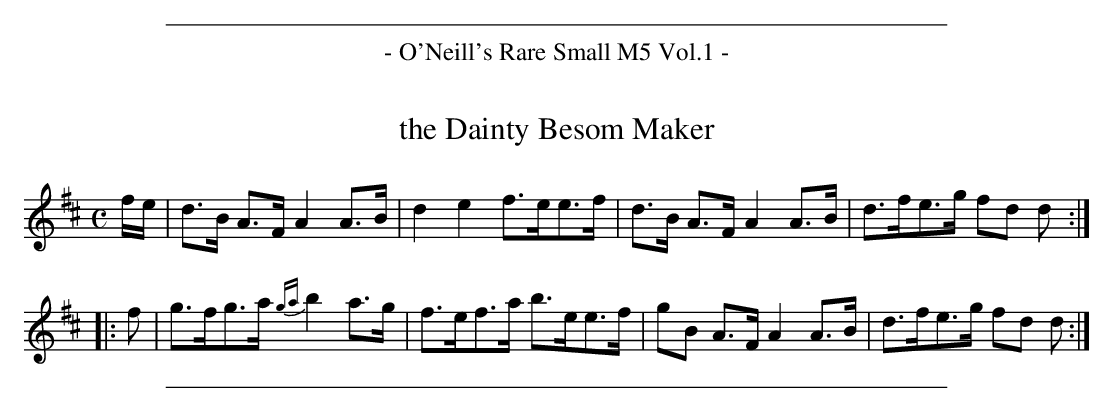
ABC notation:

X:1
T: the Dainty Besom Maker
M: C
L: 1/8
K: D
f/e/ |\
d>B A>F A2 A>B | d2e2 f>ee>f | d>B A>F A2A>B | d>fe>g fd d :|
|: f |\
g>fg>a {ga}b2a>g |f>ef>a b>ee>f | gB A>F A2 A>B | d>fe>g fd d :|
